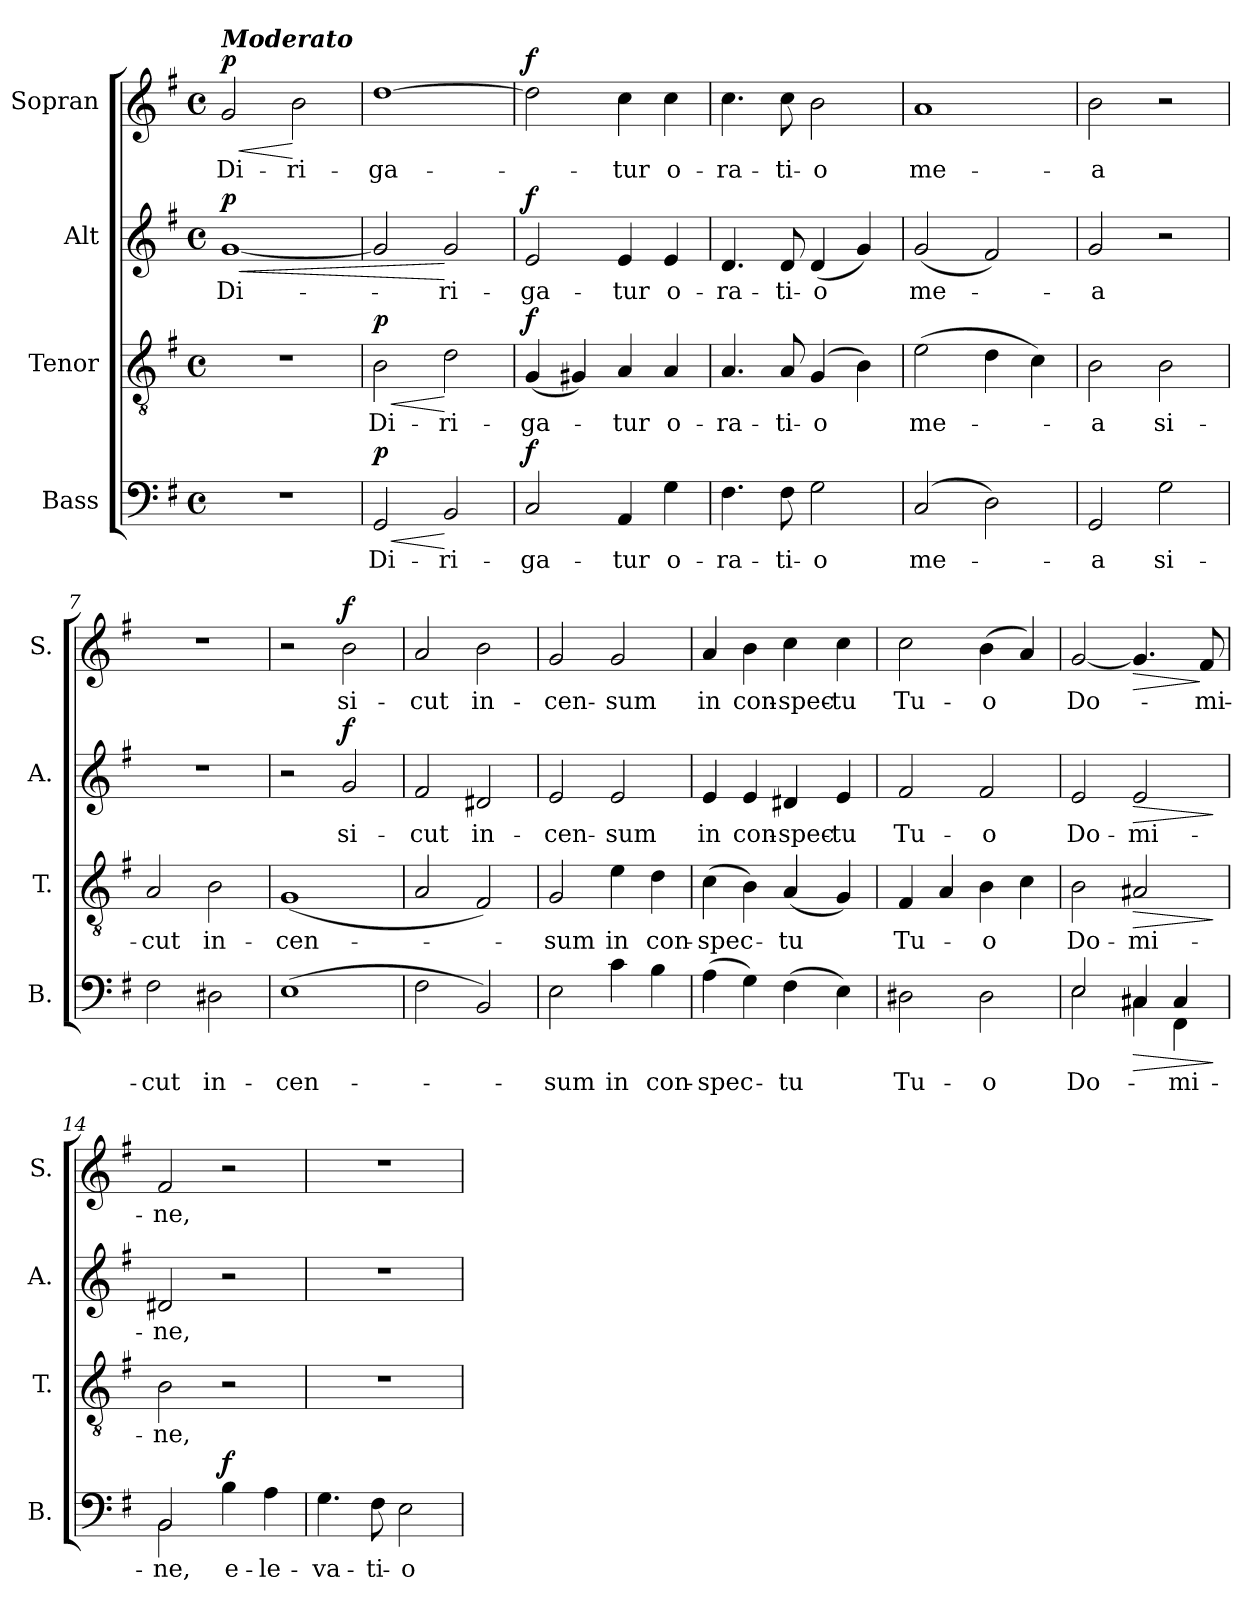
**kern	**text	**dynam	**kern	**text	**dynam	**kern	**text	**dynam	**kern	**text	**dynam
*part4	*part4	*part4	*part3	*part3	*part3	*part2	*part2	*part2	*part1	*part1	*part1
*staff4	*staff4	*staff4	*staff3	*staff3	*staff3	*staff2	*staff2	*staff2	*staff1	*staff1	*staff1
*I"Bass	*	*	*I"Tenor	*	*	*I"Alt	*	*	*I"Sopran	*	*
*I'B.	*	*	*I'T.	*	*	*I'A.	*	*	*I'S.	*	*
*clefF4	*	*	*clefGv2	*	*	*clefG2	*	*	*clefG2	*	*
*k[f#]	*	*	*k[f#]	*	*	*k[f#]	*	*	*k[f#]	*	*
*G:	*	*	*G:	*	*	*G:	*	*	*G:	*	*
*M4/4	*	*	*M4/4	*	*	*M4/4	*	*	*M4/4	*	*
*met(c)	*	*	*met(c)	*	*	*met(c)	*	*	*met(c)	*	*
=1	=1	=1	=1	=1	=1	=1	=1	=1	=1	=1	=1
!	!	!	!	!	!	!	!	!	!LO:TX:a:Bi:t=Moderato	!	!
!	!	!	!	!	!	!	!LO:LY:b	!LO:HP:b	!	!LO:LY:b	!LO:HP:b
!	!	!	!	!	!	!	!	!LO:DY:n=1:a	!	!	!LO:DY:n=1:a
1r	.	.	1r	.	.	[1g	Di-	< p	2g/	Di-	< p
!	!	!	!	!	!	!	!	!	!	!LO:LY:b	!
.	.	.	.	.	.	.	.	.	2b\	-ri-	[
=2	=2	=2	=2	=2	=2	=2	=2	=2	=2	=2	=2
!	!LO:LY:b	!LO:HP:b	!	!LO:LY:b	!LO:HP:b	!	!	!	!	!LO:LY:b	!
!	!	!LO:DY:n=1:a	!	!	!LO:DY:n=1:a	!	!	!	!	!	!
2GG/	Di-	< p	2B\	Di-	< p	2g/]	.	.	[1dd	-ga-	.
!	!LO:LY:b	!	!	!LO:LY:b	!	!	!LO:LY:b	!	!	!	!
2BB/	-ri-	[	2d\	-ri-	[	2g/	-ri-	[	.	.	.
=3	=3	=3	=3	=3	=3	=3	=3	=3	=3	=3	=3
!	!LO:LY:b	!LO:DY:a	!	!LO:LY:b	!LO:DY:a	!	!LO:LY:b	!LO:DY:a	!	!	!LO:DY:a
2C/	-ga-	f	(<4G/	-ga-	f	2e/	-ga-	f	2dd\]	.	f
.	.	.	4G#X/)	.	.	.	.	.	.	.	.
!	!LO:LY:b	!	!	!LO:LY:b	!	!	!LO:LY:b	!	!	!LO:LY:b	!
4AA/	-tur	.	4A/	-tur	.	4e/	-tur	.	4cc\	-tur	.
!	!LO:LY:b	!	!	!LO:LY:b	!	!	!LO:LY:b	!	!	!LO:LY:b	!
4G\	o-	.	4A/	o-	.	4e/	o-	.	4cc\	o-	.
=4	=4	=4	=4	=4	=4	=4	=4	=4	=4	=4	=4
!	!LO:LY:b	!	!	!LO:LY:b	!	!	!LO:LY:b	!	!	!LO:LY:b	!
4.F#\	-ra-	.	4.A/	-ra-	.	4.d/	-ra-	.	4.cc\	-ra-	.
!	!LO:LY:b	!	!	!LO:LY:b	!	!	!LO:LY:b	!	!	!LO:LY:b	!
8F#\	-ti-	.	8A/	-ti-	.	8d/	-ti-	.	8cc\	-ti-	.
!	!LO:LY:b	!	!	!LO:LY:b	!	!	!LO:LY:b	!	!	!LO:LY:b	!
2G\	-o	.	(4G/	-o	.	(<4d/	-o	.	2b\	-o	.
.	.	.	4B\)	.	.	4g/)	.	.	.	.	.
=5	=5	=5	=5	=5	=5	=5	=5	=5	=5	=5	=5
!	!LO:LY:b	!	!	!LO:LY:b	!	!	!LO:LY:b	!	!	!LO:LY:b	!
(2C/	me-	.	(>2e\	me-	.	(<2g/	me-	.	1a	me-	.
2D\)	.	.	4d\	.	.	2f#/)	.	.	.	.	.
.	.	.	4c\)	.	.	.	.	.	.	.	.
=6	=6	=6	=6	=6	=6	=6	=6	=6	=6	=6	=6
!	!LO:LY:b	!	!	!LO:LY:b	!	!	!LO:LY:b	!	!	!LO:LY:b	!
2GG/	-a	.	2B\	-a	.	2g/	-a	.	2b\	-a	.
!	!LO:LY:b	!	!	!LO:LY:b	!	!	!	!	!	!	!
2G\	si-	.	2B\	si-	.	2r	.	.	2r	.	.
!!LO:LB:g=z
=7	=7	=7	=7	=7	=7	=7	=7	=7	=7	=7	=7
!	!LO:LY:b	!	!	!LO:LY:b	!	!	!	!	!	!	!
2F#\	-cut	.	2A/	-cut	.	1r	.	.	1r	.	.
!	!LO:LY:b	!	!	!LO:LY:b	!	!	!	!	!	!	!
2D#X\	in-	.	2B\	in-	.	.	.	.	.	.	.
=8	=8	=8	=8	=8	=8	=8	=8	=8	=8	=8	=8
!	!LO:LY:b	!	!	!LO:LY:b	!	!	!	!	!	!	!
(>1E	-cen-	.	(<1G	-cen-	.	2r	.	.	2r	.	.
!	!	!	!	!	!	!	!LO:LY:b	!LO:DY:a	!	!LO:LY:b	!LO:DY:a
.	.	.	.	.	.	2g/	si-	f	2b\	si-	f
=9	=9	=9	=9	=9	=9	=9	=9	=9	=9	=9	=9
!	!	!	!	!	!	!	!LO:LY:b	!	!	!LO:LY:b	!
2F#\	.	.	2A/	.	.	2f#/	-cut	.	2a/	-cut	.
!	!	!	!	!	!	!	!LO:LY:b	!	!	!LO:LY:b	!
2BB/)	.	.	2F#/)	.	.	2d#X/	in-	.	2b\	in-	.
=10	=10	=10	=10	=10	=10	=10	=10	=10	=10	=10	=10
!	!LO:LY:b	!	!	!LO:LY:b	!	!	!LO:LY:b	!	!	!LO:LY:b	!
2E\	-sum	.	2G/	-sum	.	2e/	-cen-	.	2g/	-cen-	.
!	!LO:LY:b	!	!	!LO:LY:b	!	!	!LO:LY:b	!	!	!LO:LY:b	!
4c\	in	.	4e\	in	.	2e/	-sum	.	2g/	-sum	.
!	!LO:LY:b	!	!	!LO:LY:b	!	!	!	!	!	!	!
4B\	con-	.	4d\	con-	.	.	.	.	.	.	.
=11	=11	=11	=11	=11	=11	=11	=11	=11	=11	=11	=11
!	!LO:LY:b	!	!	!LO:LY:b	!	!	!LO:LY:b	!	!	!LO:LY:b	!
(>4A\	-spec-	.	(>4c\	-spec-	.	4e/	in	.	4a/	in	.
!	!	!	!	!	!	!	!LO:LY:b	!	!	!LO:LY:b	!
4G\)	.	.	4B\)	.	.	4e/	con-	.	4b\	con-	.
!	!LO:LY:b	!	!	!LO:LY:b	!	!	!LO:LY:b	!	!	!LO:LY:b	!
(>4F#\	-tu	.	(<4A/	-tu	.	4d#X/	-spec-	.	4cc\	-spec-	.
!	!	!	!	!	!	!	!LO:LY:b	!	!	!LO:LY:b	!
4E\)	.	.	4G/)	.	.	4e/	-tu	.	4cc\	-tu	.
!!LO:PB:g=z
=12	=12	=12	=12	=12	=12	=12	=12	=12	=12	=12	=12
!	!LO:LY:b	!	!	!LO:LY:b	!	!	!LO:LY:b	!	!	!LO:LY:b	!
2D#X\	Tu-	.	4F#/	Tu-	.	2f#/	Tu-	.	2cc\	Tu-	.
.	.	.	4A/	.	.	.	.	.	.	.	.
!	!LO:LY:b	!	!	!LO:LY:b	!	!	!LO:LY:b	!	!	!LO:LY:b	!
2D#\	-o	.	4B\	-o	.	2f#/	-o	.	(>4b\	-o	.
.	.	.	4c\	.	.	.	.	.	4a/)	.	.
=13	=13	=13	=13	=13	=13	=13	=13	=13	=13	=13	=13
!	!LO:LY:b	!	!	!LO:LY:b	!	!	!LO:LY:b	!	!	!LO:LY:b	!
*^	*	*	*	*	*	*	*	*	*	*	*
2E/	2E\	Do-	.	2B\	Do-	.	2e/	Do-	.	[2g/	Do-	.
!	!	!	!LO:HP:b	!	!LO:LY:b	!LO:HP:b	!	!LO:LY:b	!LO:HP:b	!	!	!LO:HP:b
4C#X/	4C#X\	.	>	2A#X/	-mi-	>	2e/	-mi-	>	4.g/]	.	>
!	!	!LO:LY:b	!	!	!	!	!	!	!	!	!	!
4C#/	4FF#\	-mi-	.	.	.	.	.	.	.	.	.	.
!	!	!	!	!	!	!	!	!	!	!	!LO:LY:b	!
.	.	.	.	.	.	.	.	.	.	8f#/	-mi-	]
*v	*v	*	*	*	*	*	*	*	*	*	*	*
.	.	]	.	.	]	.	.	]	.	.	.
=14	=14	=14	=14	=14	=14	=14	=14	=14	=14	=14	=14
!	!LO:LY:b	!	!	!LO:LY:b	!	!	!LO:LY:b	!	!	!LO:LY:b	!
*^	*	*	*	*	*	*	*	*	*	*	*
2BB/	2BB\	-ne,	.	2B\	-ne,	.	2d#X/	-ne,	.	2f#/	-ne,	.
!	!	!LO:LY:b	!LO:DY:a	!	!	!	!	!	!	!	!	!
4B\	2ryy	e-	f	2r	.	.	2r	.	.	2r	.	.
!	!	!LO:LY:b	!	!	!	!	!	!	!	!	!	!
4A\	.	-le-	.	.	.	.	.	.	.	.	.	.
*v	*v	*	*	*	*	*	*	*	*	*	*	*
=15	=15	=15	=15	=15	=15	=15	=15	=15	=15	=15	=15
!	!LO:LY:b	!	!	!	!	!	!	!	!	!	!
4.G\	-va-	.	1r	.	.	1r	.	.	1r	.	.
!	!LO:LY:b	!	!	!	!	!	!	!	!	!	!
8F#\	-ti-	.	.	.	.	.	.	.	.	.	.
!	!LO:LY:b	!	!	!	!	!	!	!	!	!	!
2E\	-o	.	.	.	.	.	.	.	.	.	.
=	=	=	=	=	=	=	=	=	=	=	=
*-	*-	*-	*-	*-	*-	*-	*-	*-	*-	*-	*-
